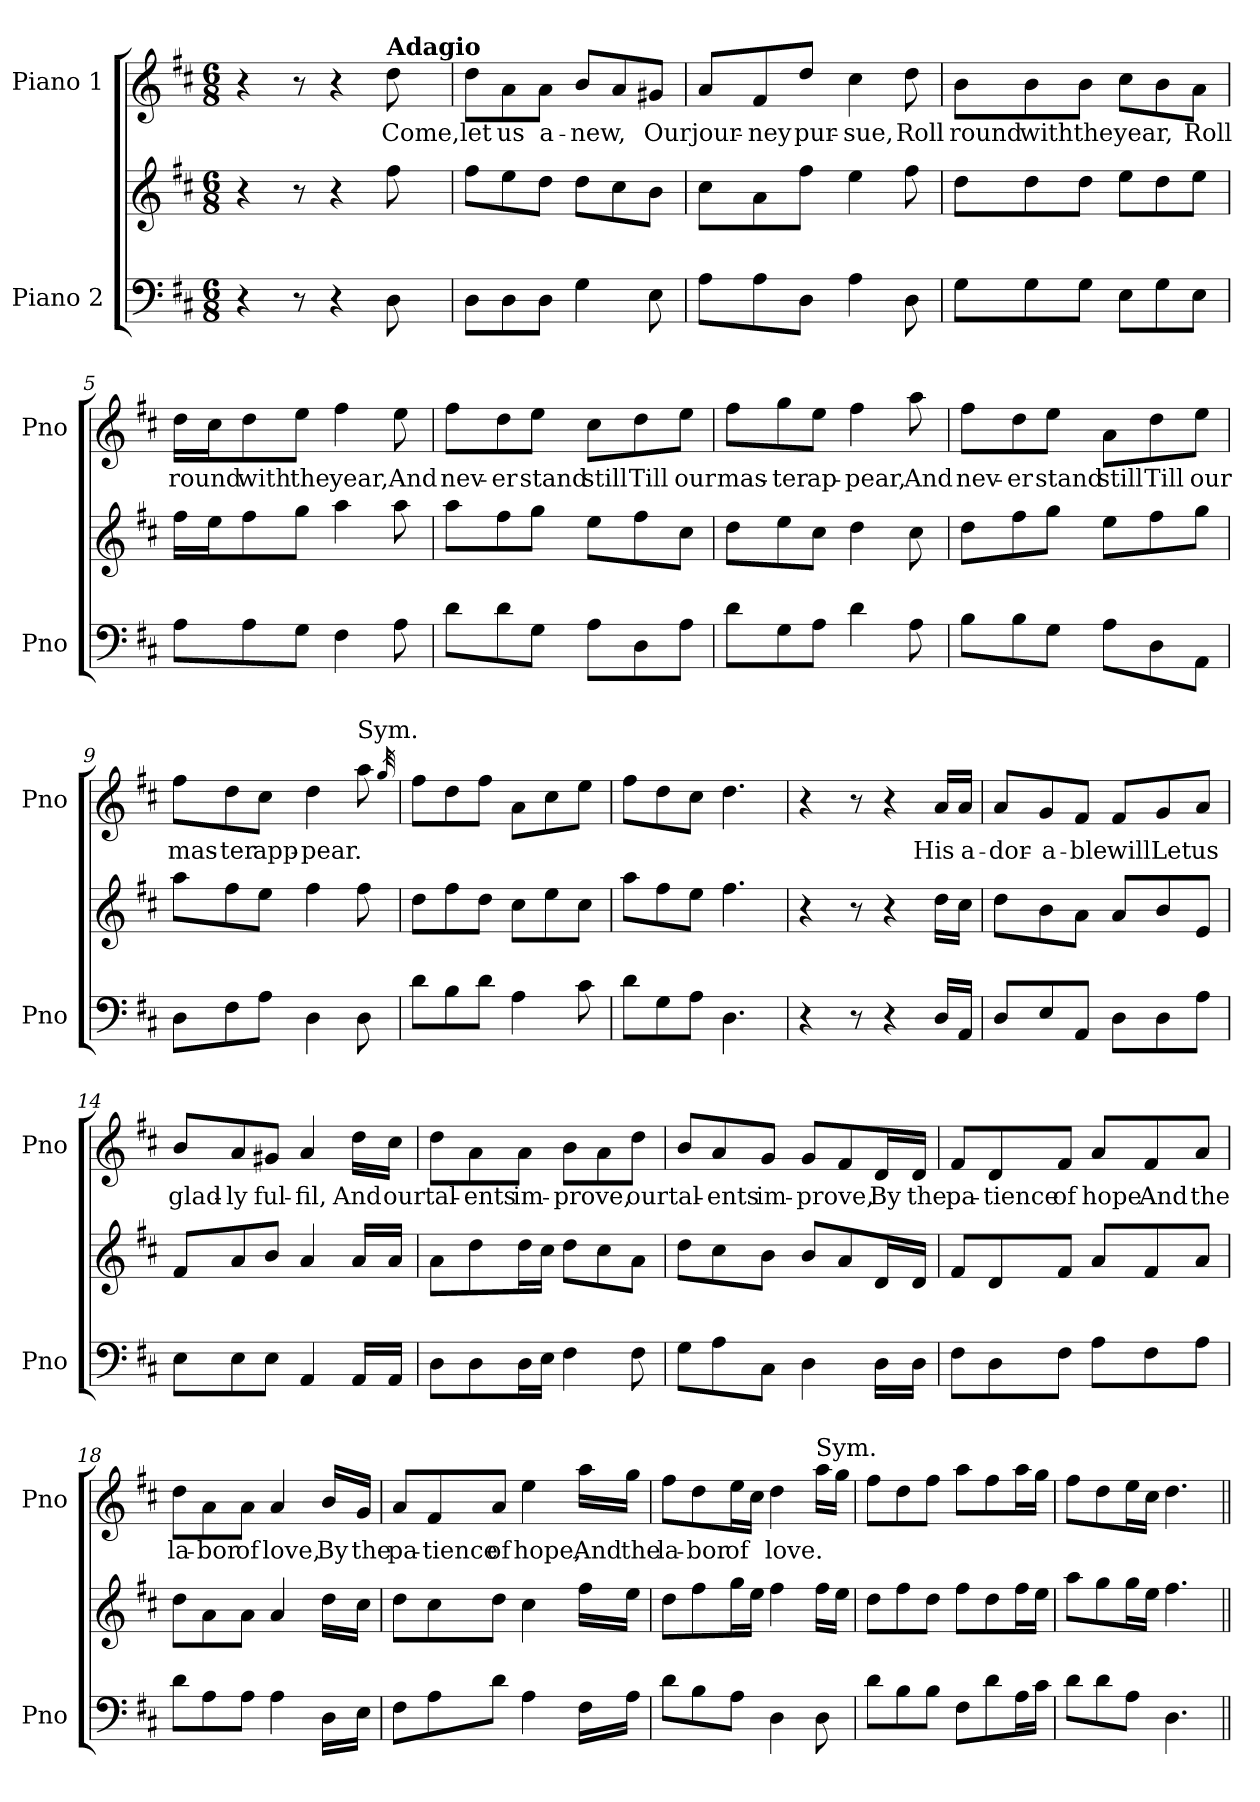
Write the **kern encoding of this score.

**kern	**kern	**kern	**text
*part2	*part2	*part1	*part1
*staff3	*staff2	*staff1	*staff1
*I"Piano 2	*	*I"Piano 1	*
*I'Pno	*	*I'Pno	*
*clefF4	*clefG2	*clefG2	*
*k[f#c#]	*k[f#c#]	*k[f#c#]	*
*M6/8	*M6/8	*M6/8	*
=1	=1	=1	=1
4r	4r	4r	.
8r	8r	8r	.
4r	4r	4r	.
!	!	!LO:TX:a:B:t=Adagio	!
!	!	!	!LO:LY:b
8D\	8ff#\	8dd\	Come,
=2	=2	=2	=2
!	!	!	!LO:LY:b
8D\L	8ff#\L	8dd\L	let
!	!	!	!LO:LY:b
8D\	8ee\	8a\	us
!	!	!	!LO:LY:b
8D\J	8dd\J	8a\J	a-
!	!	!	!LO:LY:b
4G\	8dd\L	8b/L	-new,
.	8cc#\	8a/	.
!	!	!	!LO:LY:b
8E\	8b\J	8g#X/J	Our
=3	=3	=3	=3
!	!	!	!LO:LY:b
8A\L	8cc#\L	8a/L	jour-
!	!	!	!LO:LY:b
8A\	8a\	8f#/	-ney
!	!	!	!LO:LY:b
8D\J	8ff#\J	8dd/J	pur-
!	!	!	!LO:LY:b
4A\	4ee\	4cc#\	-sue,
!	!	!	!LO:LY:b
8D\	8ff#\	8dd\	Roll
=4	=4	=4	=4
!	!	!	!LO:LY:b
8G\L	8dd\L	8b\L	round
!	!	!	!LO:LY:b
8G\	8dd\	8b\	with
!	!	!	!LO:LY:b
8G\J	8dd\J	8b\J	the
!	!	!	!LO:LY:b
8E\L	8ee\L	8cc#\L	year,
8G\	8dd\	8b\	.
!	!	!	!LO:LY:b
8E\J	8ee\J	8a\J	Roll
!!LO:LB:g=z
=5	=5	=5	=5
!	!	!	!LO:LY:b
8A\L	16ff#\LL	16dd\LL	round
.	16ee\J	16cc#\J	.
!	!	!	!LO:LY:b
8A\	8ff#\	8dd\	with
!	!	!	!LO:LY:b
8G\J	8gg\J	8ee\J	the
!	!	!	!LO:LY:b
4F#\	4aa\	4ff#\	year,
!	!	!	!LO:LY:b
8A\	8aa\	8ee\	And
=6	=6	=6	=6
!	!	!	!LO:LY:b
8d\L	8aa\L	8ff#\L	nev-
!	!	!	!LO:LY:b
8d\	8ff#\	8dd\	-er
!	!	!	!LO:LY:b
8G\J	8gg\J	8ee\J	stand
!	!	!	!LO:LY:b
8A\L	8ee\L	8cc#\L	still
!	!	!	!LO:LY:b
8D\	8ff#\	8dd\	Till
!	!	!	!LO:LY:b
8A\J	8cc#\J	8ee\J	our
=7	=7	=7	=7
!	!	!	!LO:LY:b
8d\L	8dd\L	8ff#\L	mas-
!	!	!	!LO:LY:b
8G\	8ee\	8gg\	-ter
!	!	!	!LO:LY:b
8A\J	8cc#\J	8ee\J	ap-
!	!	!	!LO:LY:b
4d\	4dd\	4ff#\	-pear,
!	!	!	!LO:LY:b
8A\	8cc#\	8aa\	And
=8	=8	=8	=8
!	!	!	!LO:LY:b
8B\L	8dd\L	8ff#\L	nev-
!	!	!	!LO:LY:b
8B\	8ff#\	8dd\	-er
!	!	!	!LO:LY:b
8G\J	8gg\J	8ee\J	stand
!	!	!	!LO:LY:b
8A\L	8ee\L	8a\L	still
!	!	!	!LO:LY:b
8D\	8ff#\	8dd\	Till
!	!	!	!LO:LY:b
8AA\J	8gg\J	8ee\J	our
!!LO:LB:g=z
=9	=9	=9	=9
!	!	!	!LO:LY:b
8D\L	8aa\L	8ff#\L	mas-
!	!	!	!LO:LY:b
8F#\	8ff#\	8dd\	-ter
!	!	!	!LO:LY:b
8A\J	8ee\J	8cc#\J	app-
!	!	!	!LO:LY:b
4D\	4ff#\	4dd\	-pear.
!	!	!LO:TX:a:t=Sym.	!
8D\	8ff#\	8aa\	.
.	.	32qgg/	.
=10	=10	=10	=10
8d\L	8dd\L	8ff#\L	.
8B\	8ff#\	8dd\	.
8d\J	8dd\J	8ff#\J	.
4A\	8cc#\L	8a\L	.
.	8ee\	8cc#\	.
8c#\	8cc#\J	8ee\J	.
=11	=11	=11	=11
8d\L	8aa\L	8ff#\L	.
8G\	8ff#\	8dd\	.
8A\J	8ee\J	8cc#\J	.
4.D\	4.ff#\	4.dd\	.
=12	=12	=12	=12
4r	4r	4r	.
8r	8r	8r	.
4r	4r	4r	.
!	!	!	!LO:LY:b
16D/LL	16dd\LL	16a/LL	His
!	!	!	!LO:LY:b
16AA/JJ	16cc#\JJ	16a/JJ	a-
=13	=13	=13	=13
!	!	!	!LO:LY:b
8D/L	8dd\L	8a/L	-dor-
!	!	!	!LO:LY:b
8E/	8b\	8g/	-a-
!	!	!	!LO:LY:b
8AA/J	8a\J	8f#/J	-ble
!	!	!	!LO:LY:b
8D\L	8a/L	8f#/L	will
!	!	!	!LO:LY:b
8D\	8b/	8g/	Let
!	!	!	!LO:LY:b
8A\J	8e/J	8a/J	us
!!LO:LB:g=z
=14	=14	=14	=14
!	!	!	!LO:LY:b
8E\L	8f#/L	8b/L	glad-
!	!	!	!LO:LY:b
8E\	8a/	8a/	-ly
!	!	!	!LO:LY:b
8E\J	8b/J	8g#X/J	ful-
!	!	!	!LO:LY:b
4AA/	4a/	4a/	-fil,
!	!	!	!LO:LY:b
16AA/LL	16a/LL	16dd\LL	And
!	!	!	!LO:LY:b
16AA/JJ	16a/JJ	16cc#\JJ	our
=15	=15	=15	=15
!	!	!	!LO:LY:b
8D\L	8a\L	8dd\L	tal-
!	!	!	!LO:LY:b
8D\	8dd\	8a\	-ents
!	!	!	!LO:LY:b
16D\L	16dd\L	8a\J	im-
16E\JJ	16cc#\JJ	.	.
!	!	!	!LO:LY:b
4F#\	8dd\L	8b\L	-prove,
.	8cc#\	8a\	.
!	!	!	!LO:LY:b
8F#\	8a\J	8dd\J	our
=16	=16	=16	=16
!	!	!	!LO:LY:b
8G\L	8dd\L	8b/L	tal-
!	!	!	!LO:LY:b
8A\	8cc#\	8a/	-ents
!	!	!	!LO:LY:b
8C#\J	8b\J	8g/J	im-
!	!	!	!LO:LY:b
4D\	8b/L	8g/L	-prove,
.	8a/	8f#/	.
!	!	!	!LO:LY:b
16D\LL	16d/L	16d/L	By
!	!	!	!LO:LY:b
16D\JJ	16d/JJ	16d/JJ	the
=17	=17	=17	=17
!	!	!	!LO:LY:b
8F#\L	8f#/L	8f#/L	pa-
!	!	!	!LO:LY:b
8D\	8d/	8d/	-tience
!	!	!	!LO:LY:b
8F#\J	8f#/J	8f#/J	of
!	!	!	!LO:LY:b
8A\L	8a/L	8a/L	hope
!	!	!	!LO:LY:b
8F#\	8f#/	8f#/	And
!	!	!	!LO:LY:b
8A\J	8a/J	8a/J	the
!!LO:LB:g=z
=18	=18	=18	=18
!	!	!	!LO:LY:b
8d\L	8dd\L	8dd\L	la-
!	!	!	!LO:LY:b
8A\	8a\	8a\	-bor
!	!	!	!LO:LY:b
8A\J	8a\J	8a\J	of
!	!	!	!LO:LY:b
4A\	4a/	4a/	love,
!	!	!	!LO:LY:b
16D\LL	16dd\LL	16b/LL	By
!	!	!	!LO:LY:b
16E\JJ	16cc#\JJ	16g/JJ	the
=19	=19	=19	=19
!	!	!	!LO:LY:b
8F#\L	8dd\L	8a/L	pa-
!	!	!	!LO:LY:b
8A\	8cc#\	8f#/	-tience
!	!	!	!LO:LY:b
8d\J	8dd\J	8a/J	of
!	!	!	!LO:LY:b
4A\	4cc#\	4ee\	hope,
!	!	!	!LO:LY:b
16F#\LL	16ff#\LL	16aa\LL	And
!	!	!	!LO:LY:b
16A\JJ	16ee\JJ	16gg\JJ	the
=20	=20	=20	=20
!	!	!	!LO:LY:b
8d\L	8dd\L	8ff#\L	la-
!	!	!	!LO:LY:b
8B\	8ff#\	8dd\	-bor
!	!	!	!LO:LY:b
8A\J	16gg\L	16ee\L	of
.	16ee\JJ	16cc#\JJ	.
!	!	!	!LO:LY:b
4D\	4ff#\	4dd\	love.
!	!	!LO:TX:a:t=Sym.	!
8D\	16ff#\LL	16aa\LL	.
.	16ee\JJ	16gg\JJ	.
=21	=21	=21	=21
8d\L	8dd\L	8ff#\L	.
8B\	8ff#\	8dd\	.
8B\J	8dd\J	8ff#\J	.
8F#\L	8ff#\L	8aa\L	.
8d\	8dd\	8ff#\	.
16A\L	16ff#\L	16aa\L	.
16c#\JJ	16ee\JJ	16gg\JJ	.
=22	=22	=22	=22
8d\L	8aa\L	8ff#\L	.
8d\	8gg\	8dd\	.
8A\J	16gg\L	16ee\L	.
.	16ee\JJ	16cc#\JJ	.
4.D\	4.ff#\	4.dd\	.
=||	=||	=||	=||
*-	*-	*-	*-
